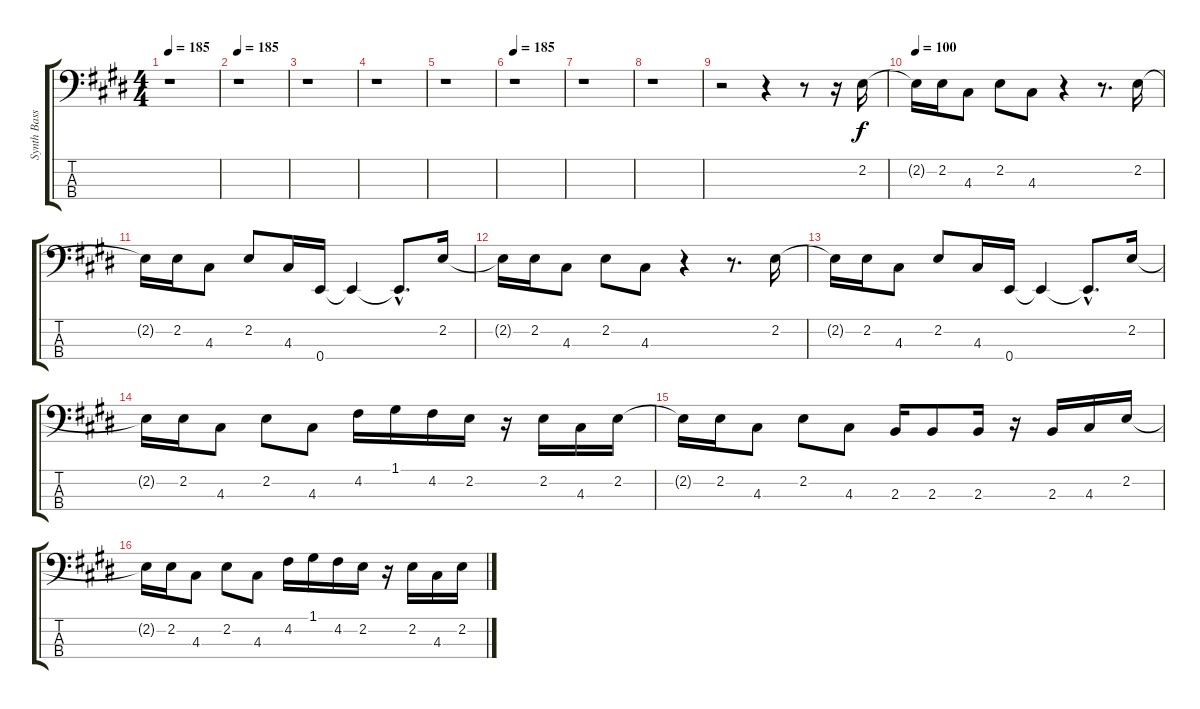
\track ("Synth Bass" "Synth Bass") {instrument synthbass1}
\staff {score tabs}
\tuning (G2 D2 A1 E1) {hide}
\ts (4 4)
\tempo 185
\clef f4
\ks e
r.1{dy f} |
\tempo 185
r.1 |
r.1 |
r.1 |
r.1 |
\tempo 185
r.1 |
r.1 |
r.1 |
r.2 r.4 r.8 r.16 2.2.16 |
\tempo 100
2.2{t}.16 2.2.16 4.3.8 2.2.8 4.3.8 r.4 r.8{d} 2.2.16 |
2.2{t}.16 2.2.16 4.3.8 2.2.8 4.3.16 0.4.16 0.4{t}.4 0.4{hac t}.8{d} 2.2.16 |
2.2{t}.16 2.2.16 4.3.8 2.2.8 4.3.8 r.4 r.8{d} 2.2.16 |
2.2{t}.16 2.2.16 4.3.8 2.2.8 4.3.16 0.4.16 0.4{t}.4 0.4{hac t}.8{d} 2.2.16 |
2.2{t}.16 2.2.16 4.3.8 2.2.8 4.3.8 4.2.16 1.1.16 4.2.16 2.2.16 r.16 2.2.16 4.3.16 2.2.16 |
2.2{t}.16 2.2.16 4.3.8 2.2.8 4.3.8 2.3.16 2.3.8 2.3.16 r.16 2.3.16 4.3.16 2.2.16 |
2.2{t}.16 2.2.16 4.3.8 2.2.8 4.3.8 4.2.16 1.1.16 4.2.16 2.2.16 r.16 2.2.16 4.3.16 2.2.16
